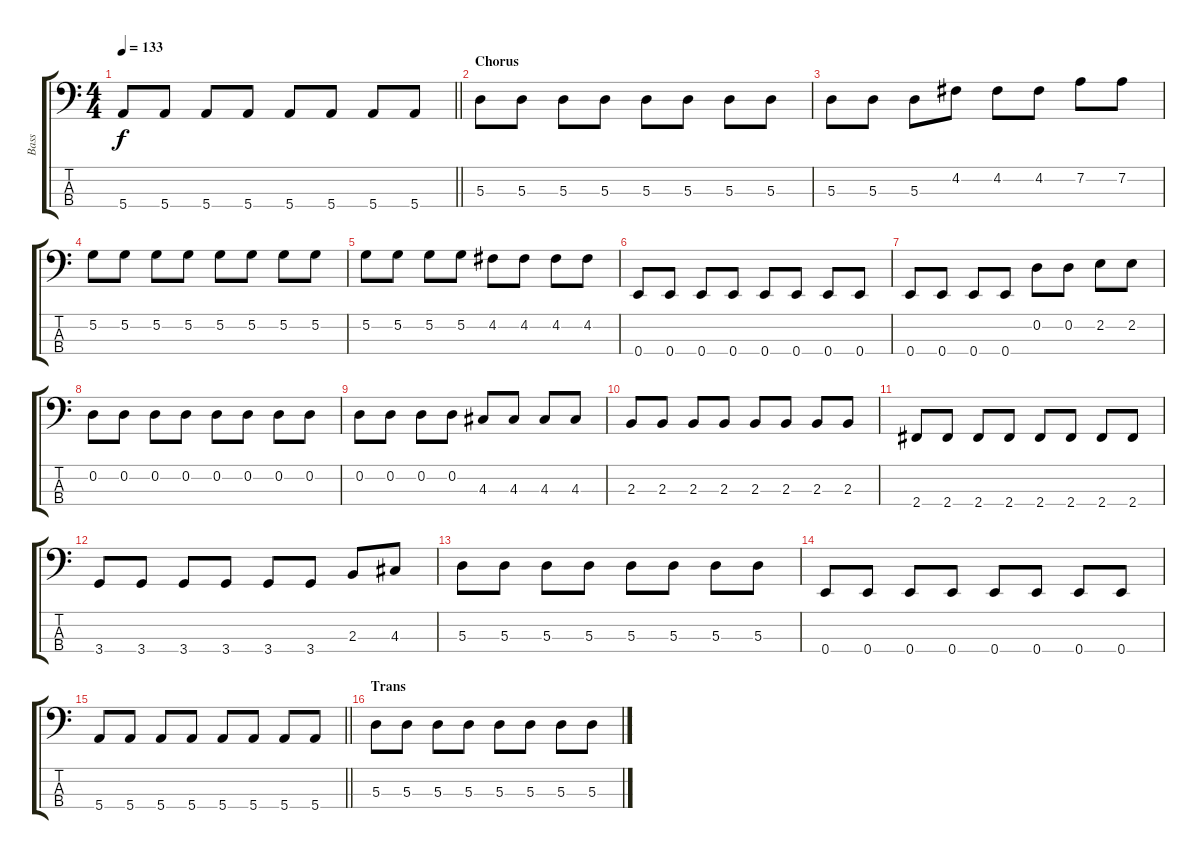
\track ("Bass" "Bass") {instrument electricbasspick}
\staff {score tabs}
\tuning (G2 D2 A1 E1) {hide}
\ts (4 4)
\tempo 133
\clef f4
\barLineRight lightlight
\ks c
5.4.8{dy f} 5.4.8 5.4.8 5.4.8 5.4.8 5.4.8 5.4.8 5.4.8 |
\section ("" "Chorus")
5.3.8 5.3.8 5.3.8 5.3.8 5.3.8 5.3.8 5.3.8 5.3.8 |
5.3.8 5.3.8 5.3.8 4.2.8 4.2.8 4.2.8 7.2.8 7.2.8 |
5.2.8 5.2.8 5.2.8 5.2.8 5.2.8 5.2.8 5.2.8 5.2.8 |
5.2.8 5.2.8 5.2.8 5.2.8 4.2.8 4.2.8 4.2.8 4.2.8 |
0.4.8 0.4.8 0.4.8 0.4.8 0.4.8 0.4.8 0.4.8 0.4.8 |
0.4.8 0.4.8 0.4.8 0.4.8 0.2.8 0.2.8 2.2.8 2.2.8 |
0.2.8 0.2.8 0.2.8 0.2.8 0.2.8 0.2.8 0.2.8 0.2.8 |
0.2.8 0.2.8 0.2.8 0.2.8 4.3.8 4.3.8 4.3.8 4.3.8 |
2.3.8 2.3.8 2.3.8 2.3.8 2.3.8 2.3.8 2.3.8 2.3.8 |
2.4.8 2.4.8 2.4.8 2.4.8 2.4.8 2.4.8 2.4.8 2.4.8 |
3.4.8 3.4.8 3.4.8 3.4.8 3.4.8 3.4.8 2.3.8 4.3.8 |
5.3.8 5.3.8 5.3.8 5.3.8 5.3.8 5.3.8 5.3.8 5.3.8 |
0.4.8 0.4.8 0.4.8 0.4.8 0.4.8 0.4.8 0.4.8 0.4.8 |
\barLineRight lightlight
5.4.8 5.4.8 5.4.8 5.4.8 5.4.8 5.4.8 5.4.8 5.4.8 |
\section ("" "Trans")
5.3.8 5.3.8 5.3.8 5.3.8 5.3.8 5.3.8 5.3.8 5.3.8
